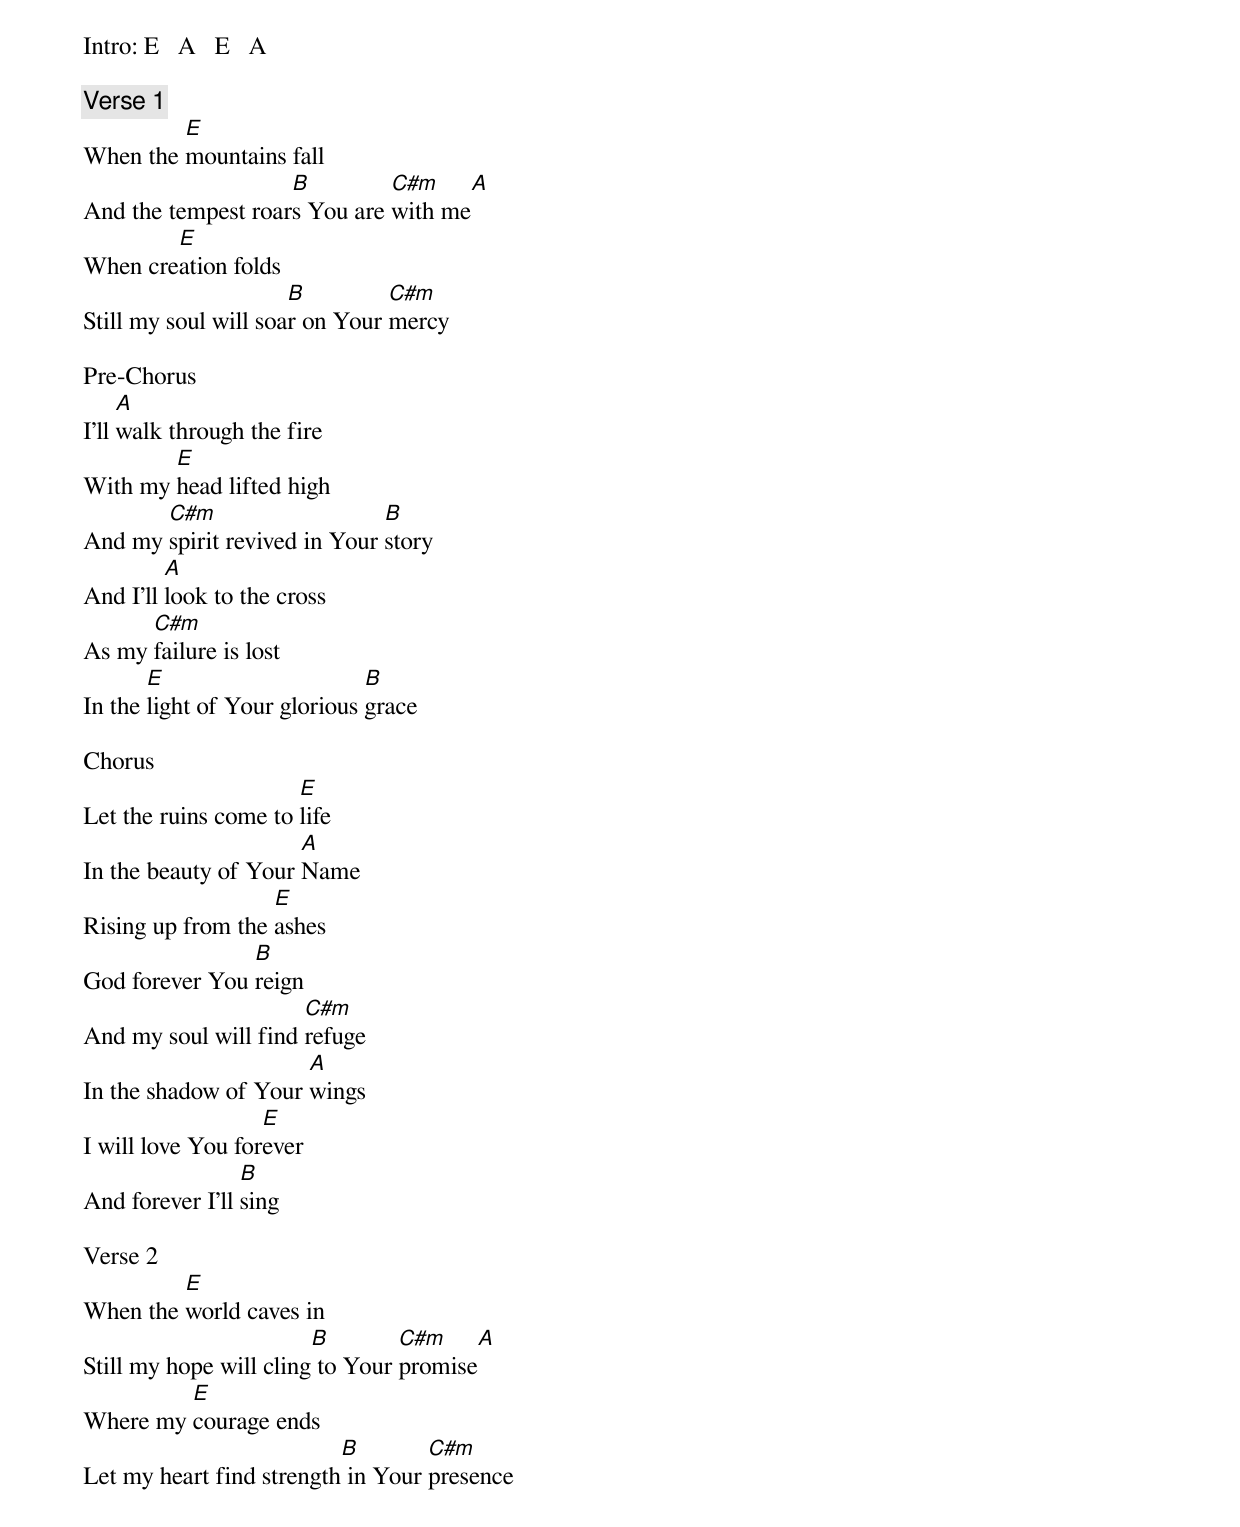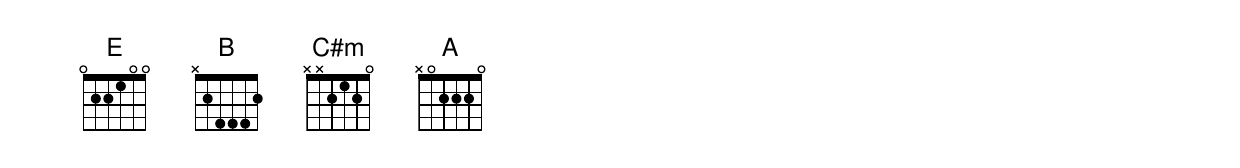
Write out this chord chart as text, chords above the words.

Intro: E   A   E   A

Verse 1
         E
When the mountains fall
                    B         C#m     A
And the tempest roars You are with me
        E
When creation folds
                      B         C#m
Still my soul will soar on Your mercy

Pre-Chorus
     A
I'll walk through the fire
        E
With my head lifted high
       C#m                    B
And my spirit revived in Your story
         A
And I'll look to the cross
      C#m
As my failure is lost
       E                      B
In the light of Your glorious grace

Chorus
                      E
Let the ruins come to life
                      A
In the beauty of Your Name
                   E
Rising up from the ashes
                B
God forever You reign
                      C#m
And my soul will find refuge
                      A
In the shadow of Your wings
                   E
I will love You forever
                 B
And forever I'll sing

Verse 2
         E
When the world caves in
                        B        C#m     A
Still my hope will cling to Your promise
         E
Where my courage ends
                          B        C#m
Let my heart find strength in Your presence
